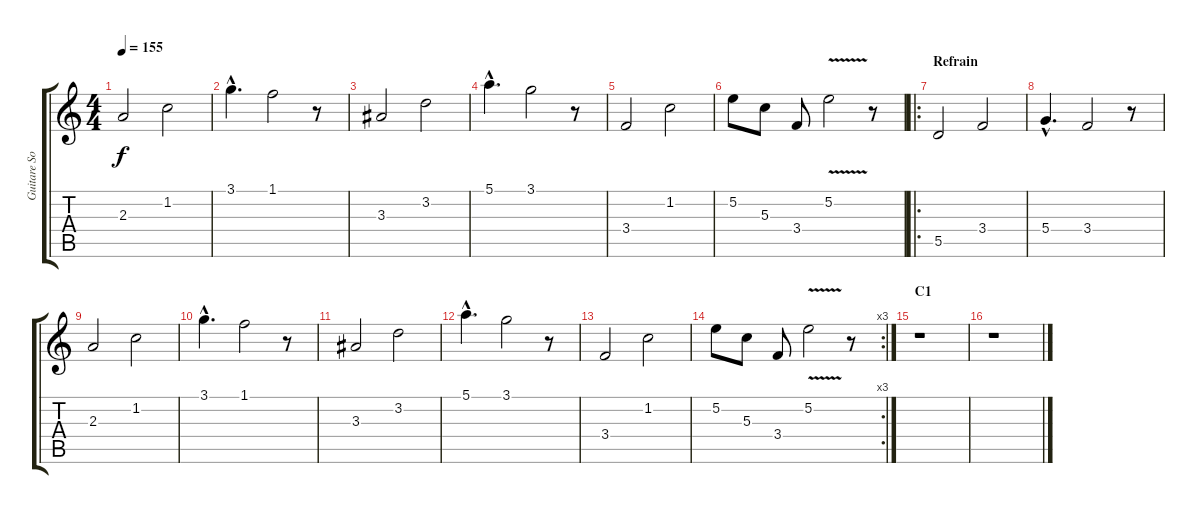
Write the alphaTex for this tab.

\track ("Guitare Solo" "Guitare So") {instrument distortionguitar}
\staff {score tabs}
\tuning (E4 B3 G3 D3 A2 E2) {hide}
\ts (4 4)
\tempo 155
\clef g2
\ks c
2.3.2{dy f} 1.2.2 |
3.1{hac}.4{d} 1.1.2 r.8 |
3.3.2 3.2.2 |
5.1{hac}.4{d} 3.1.2 r.8 |
3.4.2 1.2.2 |
5.2.8 5.3.8 3.4.8 5.2{v}.2 r.8 |
\ro
\section ("" "Refrain")
5.5.2 3.4.2 |
5.4{hac}.4{d} 3.4.2 r.8 |
2.3.2 1.2.2 |
3.1{hac}.4{d} 1.1.2 r.8 |
3.3.2 3.2.2 |
5.1{hac}.4{d} 3.1.2 r.8 |
3.4.2 1.2.2 |
\rc 3
5.2.8 5.3.8 3.4.8 5.2{v}.2 r.8 |
\section ("" "C1")
r.1 |
r.1
